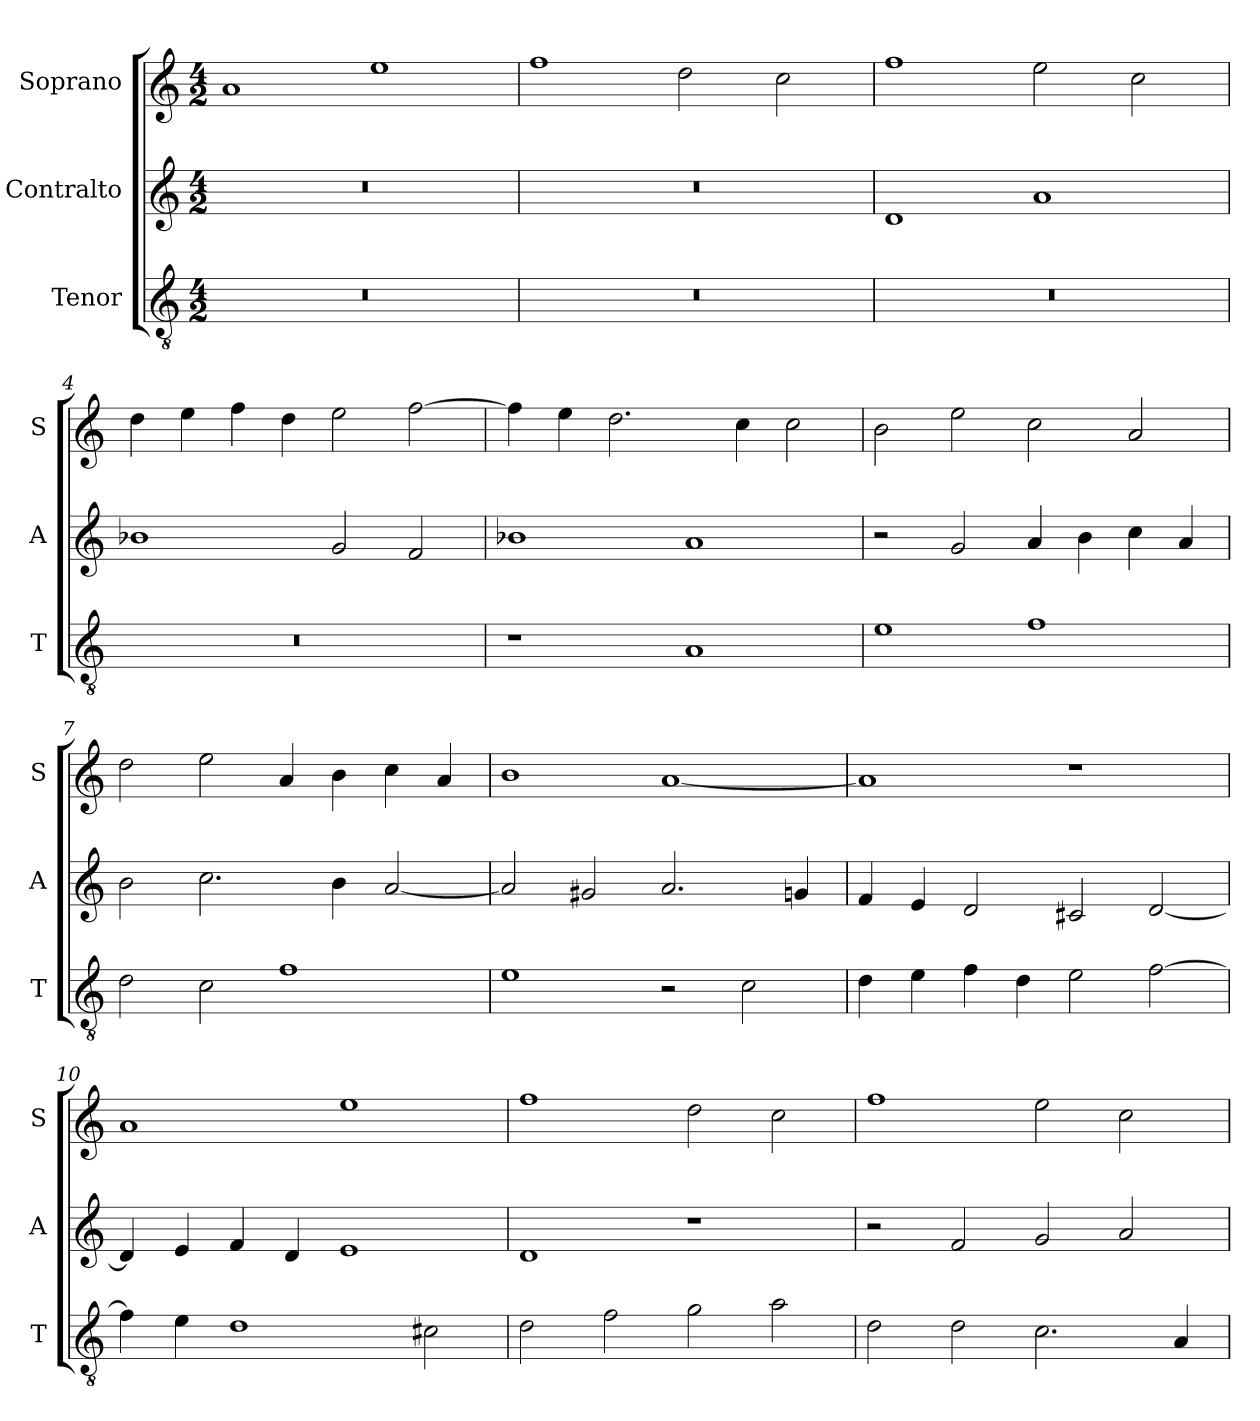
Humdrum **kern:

**kern	**kern	**kern
*part3	*part2	*part1
*staff3	*staff2	*staff1
*I"Tenor	*I"Contralto	*I"Soprano
*I'T	*I'A	*I'S
*clefGv2	*clefG2	*clefG2
*k[]	*k[]	*k[]
*D:dor	*D:dor	*D:dor
*M4/2	*M4/2	*M4/2
=1	=1	=1
0r	0r	1a
.	.	1ee
=2	=2	=2
0r	0r	1ff
.	.	2dd
.	.	2cc
=3	=3	=3
0r	1d	1ff
.	1a	2ee
.	.	2cc
=4	=4	=4
0r	1b-X	4dd
.	.	4ee
.	.	4ff
.	.	4dd
.	2g	2ee
.	2f	[2ff
=5	=5	=5
1r	1b-X	4ff]
.	.	4ee
.	.	2.dd
1A	1a	.
.	.	4cc
.	.	2cc
=6	=6	=6
1e	2r	2b
.	2g	2ee
1f	4a	2cc
.	4b	.
.	4cc	2a
.	4a	.
=7	=7	=7
2d	2b	2dd
2c	2.cc	2ee
1f	.	4a
.	4b	4b
.	[2a	4cc
.	.	4a
=8	=8	=8
1e	2a]	1b
.	2g#X	.
2r	2.a	[1a
2c	.	.
.	4gn	.
=9	=9	=9
4d	4f	1a]
4e	4e	.
4f	2d	.
4d	.	.
2e	2c#X	1r
[2f	[2d	.
=10	=10	=10
4f]	4d]	1a
4e	4e	.
1d	4f	.
.	4d	.
.	1e	1ee
2c#X	.	.
=11	=11	=11
2d	1d	1ff
2f	.	.
2g	1r	2dd
2a	.	2cc
=12	=12	=12
2d	2r	1ff
2d	2f	.
2.c	2g	2ee
.	2a	2cc
4A	.	.
=	=	=
*-	*-	*-
